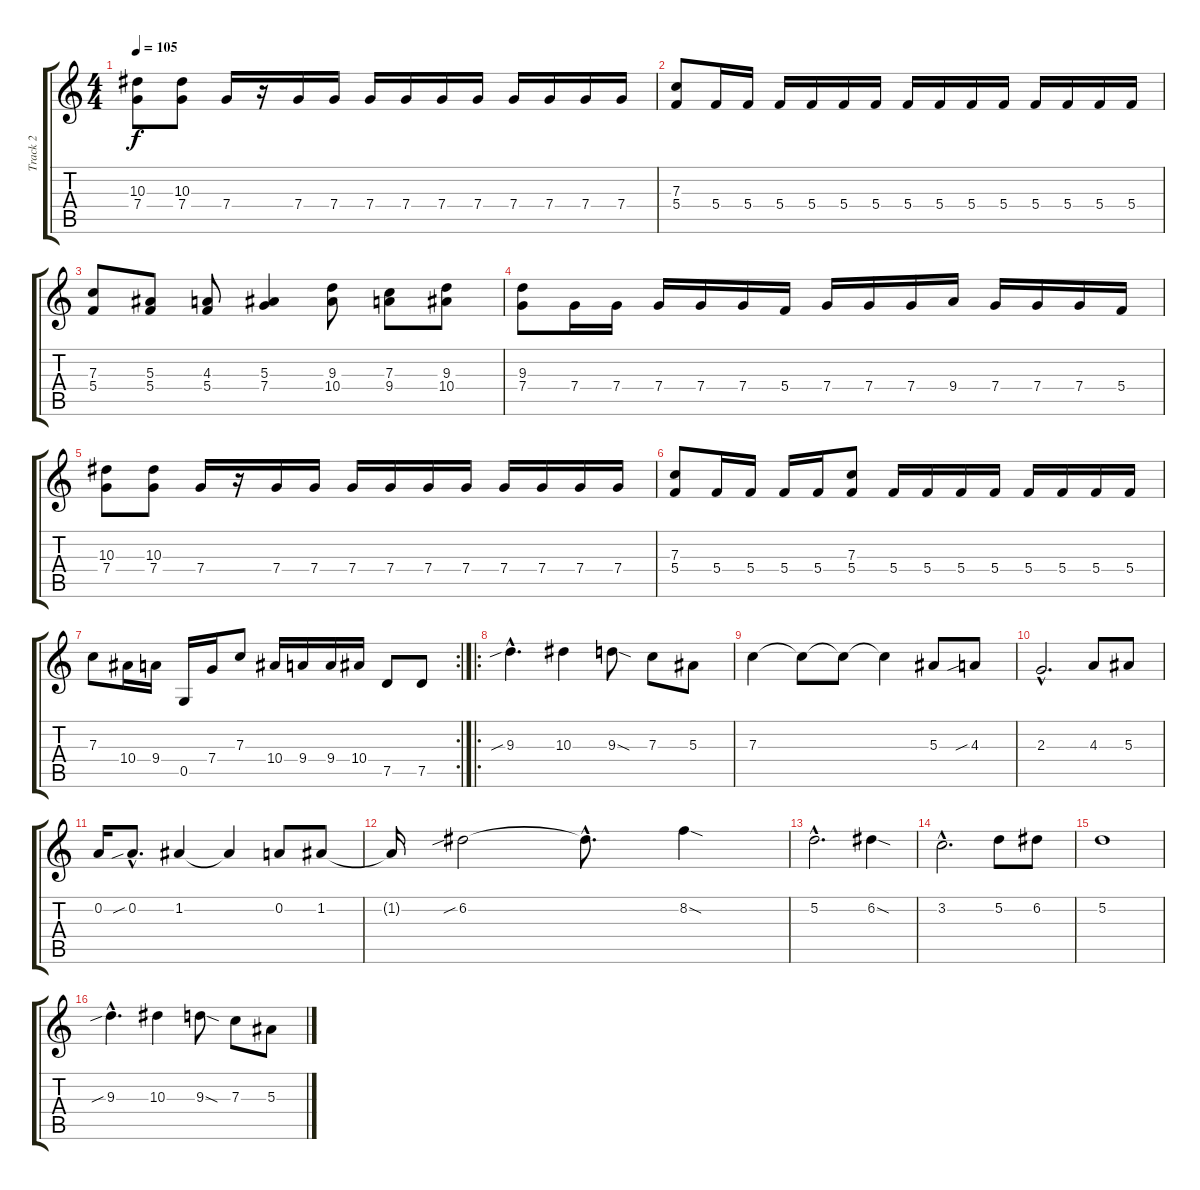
\track ("Track 2" "Track 2") {instrument overdrivenguitar}
\staff {score tabs}
\tuning (D4 A3 F3 C3 G2 D2) {hide}
\ts (4 4)
\tempo 105
\clef g2
\ks c
(10.3 7.4).8{dy f} (10.3 7.4).8 7.4.16 r.16 7.4.16 7.4.16 7.4.16 7.4.16 7.4.16 7.4.16 7.4.16 7.4.16 7.4.16 7.4.16 |
(7.3 5.4).8 5.4.16 5.4.16 5.4.16 5.4.16 5.4.16 5.4.16 5.4.16 5.4.16 5.4.16 5.4.16 5.4.16 5.4.16 5.4.16 5.4.16 |
(7.3 5.4).8 (5.3 5.4).8 (4.3 5.4).8 (5.3 7.4).4 (9.3 10.4).8 (7.3 9.4).8 (9.3 10.4).8 |
(9.3 7.4).8{volume 13} 7.4.16 7.4.16 7.4.16 7.4.16 7.4.16 5.4.16 7.4.16 7.4.16 7.4.16 9.4.16 7.4.16 7.4.16 7.4.16 5.4.16 |
(10.3 7.4).8 (10.3 7.4).8 7.4.16 r.16 7.4.16 7.4.16 7.4.16 7.4.16 7.4.16 7.4.16 7.4.16 7.4.16 7.4.16 7.4.16 |
(7.3 5.4).8 5.4.16 5.4.16 5.4.16 5.4.16 (7.3 5.4).8 5.4.16 5.4.16 5.4.16 5.4.16 5.4.16 5.4.16 5.4.16 5.4.16 |
\rc 2
7.3.8 10.4.16 9.4.16 0.5.16 7.4.16 7.3.8 10.4.16 9.4.16 9.4.16 10.4.16 7.5.8 7.5.8 |
\ro
9.3{sib hac}.4{d} 10.3.4 9.3{sod}.8 7.3.8 5.3.8 |
7.3.4 7.3{t}.8 7.3{t}.8 7.3{t}.4 5.3.8 4.3{sib}.8 |
2.3{hac}.2{d} 4.3.8 5.3.8 |
0.2.16 0.2{sib hac}.8{d} 1.2.4 1.2{t}.4 0.2.8 1.2.8 |
1.2{t}.16 6.2{sib}.2 6.2{hac t}.8{d} 8.2{sod}.4 |
5.2{hac}.2{d} 6.2{sod}.4 |
3.2{hac}.2{d} 5.2.8 6.2.8 |
5.2.1 |
9.3{sib hac}.4{d} 10.3.4 9.3{sod}.8 7.3.8 5.3.8
